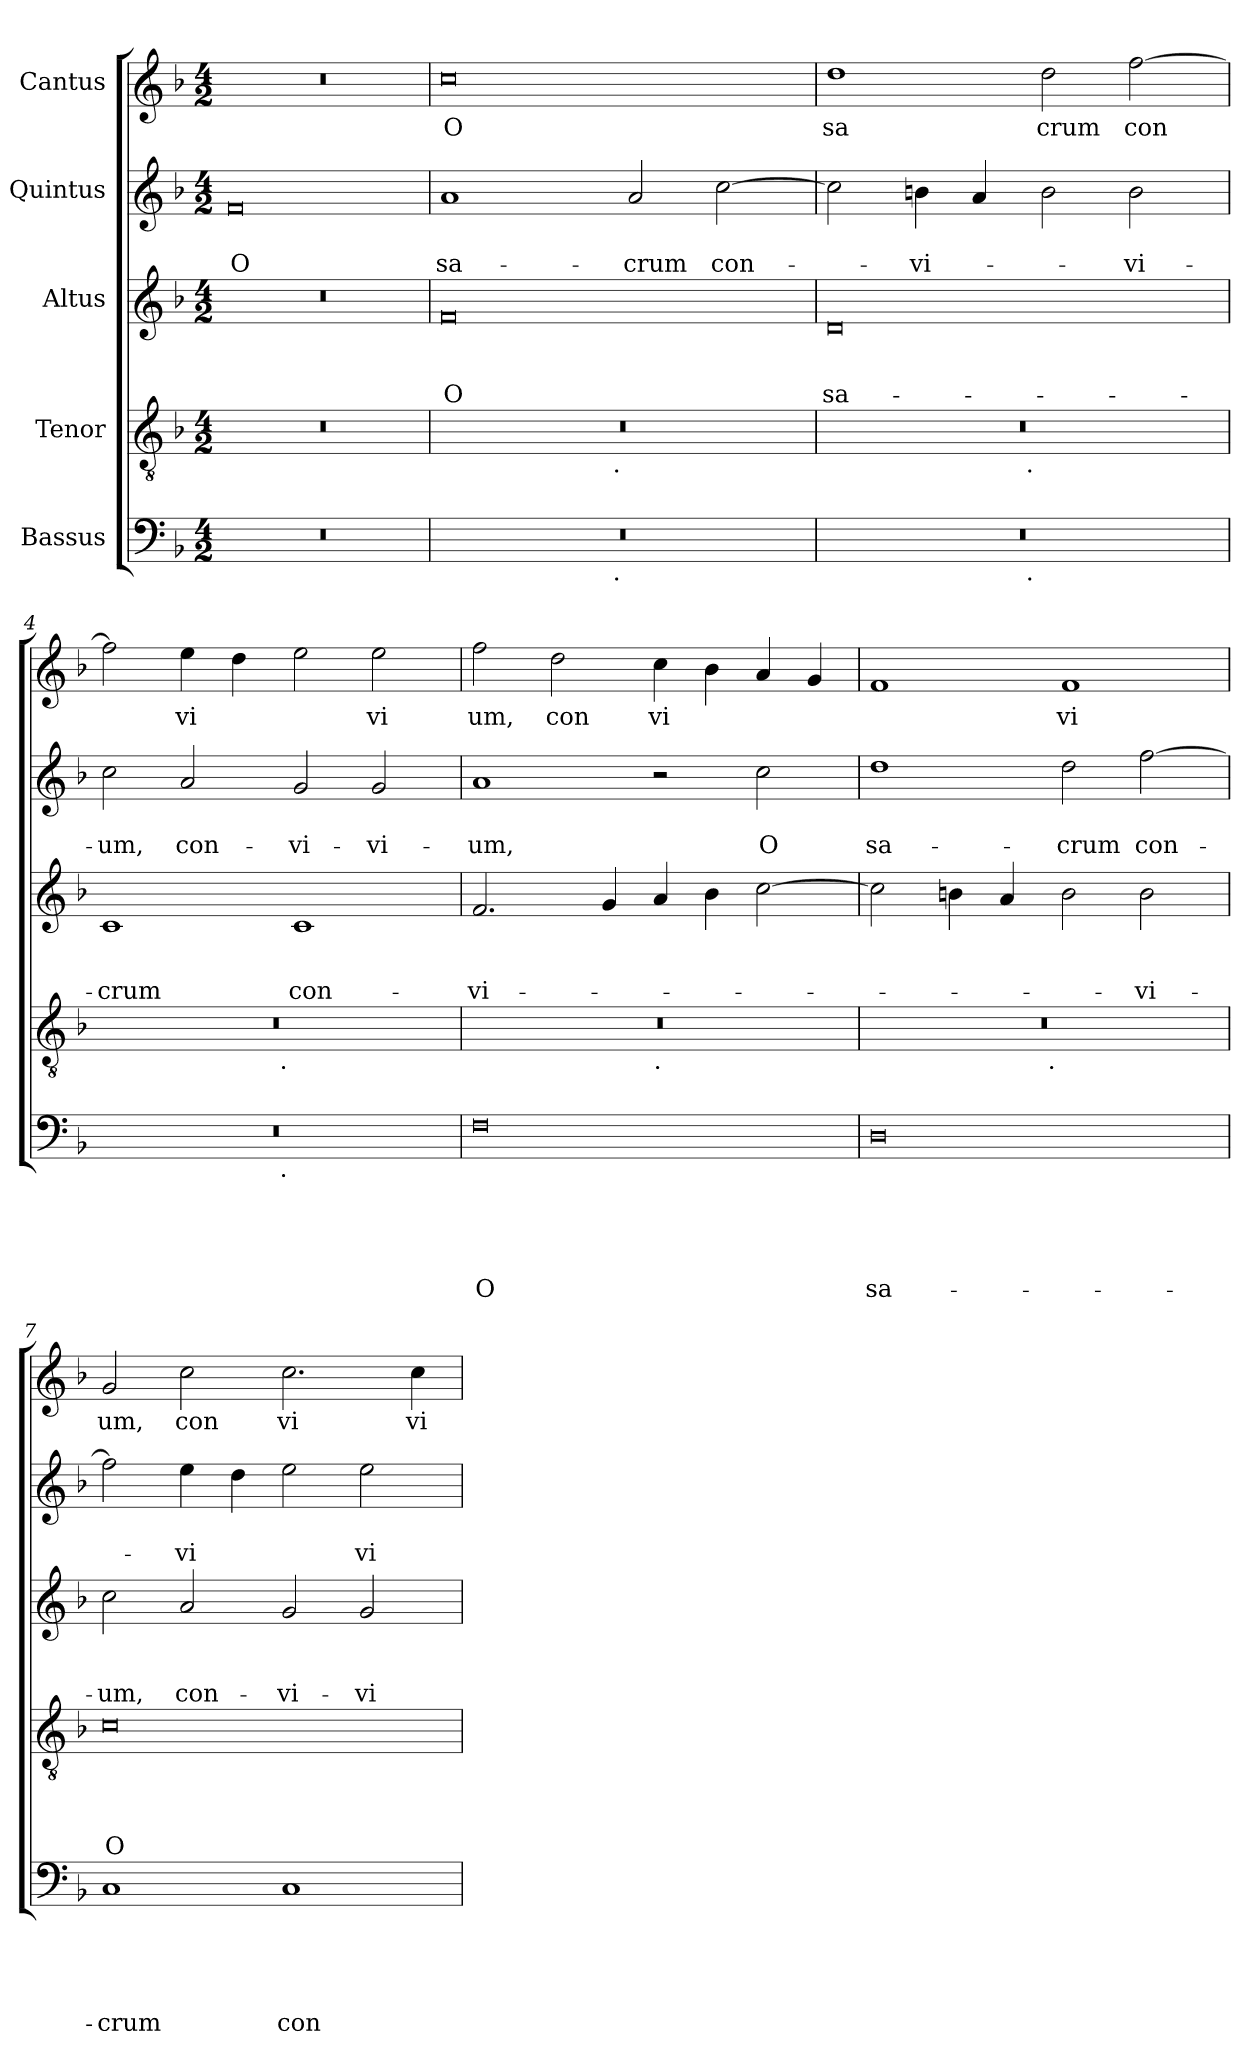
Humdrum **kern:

**kern	**text	**text	**text	**text	**text	**kern	**text	**text	**text	**text	**kern	**text	**text	**text	**kern	**text	**text	**kern	**text
*part5	*part5	*part5	*part5	*part5	*part5	*part4	*part4	*part4	*part4	*part4	*part3	*part3	*part3	*part3	*part2	*part2	*part2	*part1	*part1
*staff5	*staff5	*staff5	*staff5	*staff5	*staff5	*staff4	*staff4	*staff4	*staff4	*staff4	*staff3	*staff3	*staff3	*staff3	*staff2	*staff2	*staff2	*staff1	*staff1
*I"Bassus	*	*	*	*	*	*I"Tenor	*	*	*	*	*I"Altus	*	*	*	*I"Quintus	*	*	*I"Cantus	*
*clefF4	*	*	*	*	*	*clefGv2	*	*	*	*	*clefG2	*	*	*	*clefG2	*	*	*clefG2	*
*k[b-]	*	*	*	*	*	*k[b-]	*	*	*	*	*k[b-]	*	*	*	*k[b-]	*	*	*k[b-]	*
*F:	*	*	*	*	*	*F:	*	*	*	*	*F:	*	*	*	*F:	*	*	*F:	*
*M4/2	*	*	*	*	*	*M4/2	*	*	*	*	*M4/2	*	*	*	*M4/2	*	*	*M4/2	*
=1	=1	=1	=1	=1	=1	=1	=1	=1	=1	=1	=1	=1	=1	=1	=1	=1	=1	=1	=1
!	!	!	!	!	!	!	!	!	!	!	!	!	!	!	!	!	!LO:LY:b	!	!
0r	.	.	.	.	.	0r	.	.	.	.	0r	.	.	.	0f	.	O	0r	.
=2	=2	=2	=2	=2	=2	=2	=2	=2	=2	=2	=2	=2	=2	=2	=2	=2	=2	=2	=2
!	!	!	!	!	!	!	!	!	!	!	!	!	!	!LO:LY:b	!	!	!LO:LY:b	!	!LO:LY:b
*^	*	*	*	*	*	*^	*	*	*	*	*	*	*	*	*	*	*	*	*
0r	2ryy	.	.	.	.	.	0r	2ryy	.	.	.	.	0f	.	.	O	1a	.	sa-	0cc	O
.	4...ryy	.	.	.	.	.	.	4...ryy	.	.	.	.	.	.	.	.	.	.	.	.	.
!	!	!	!	!	!	!	!	!LO:TX:b:t=.	!	!	!	!	!	!	!	!	!	!	!	!	!
!	!LO:TX:b:t=.	!	!	!	!	!	!	!	!	!	!	!	!	!	!	!	!	!	!	!	!
.	1ryy	.	.	.	.	.	.	1ryy	.	.	.	.	.	.	.	.	.	.	.	.	.
!	!	!	!	!	!	!	!	!	!	!	!	!	!	!	!	!	!	!	!LO:LY:b	!	!
.	.	.	.	.	.	.	.	.	.	.	.	.	.	.	.	.	2a/	.	-crum	.	.
!	!	!	!	!	!	!	!	!	!	!	!	!	!	!	!	!	!	!	!LO:LY:b	!	!
.	.	.	.	.	.	.	.	.	.	.	.	.	.	.	.	.	[>2cc\	.	con-	.	.
.	32ryy	.	.	.	.	.	.	32ryy	.	.	.	.	.	.	.	.	.	.	.	.	.
=3	=3	=3	=3	=3	=3	=3	=3	=3	=3	=3	=3	=3	=3	=3	=3	=3	=3	=3	=3	=3	=3
!	!	!	!	!	!	!	!	!	!	!	!	!	!	!	!	!LO:LY:b	!	!	!	!	!LO:LY:b
0r	2ryy	.	.	.	.	.	0r	2ryy	.	.	.	.	0d	.	.	sa-	2cc\]	.	.	1dd	sa
!	!	!	!	!	!	!	!	!	!	!	!	!	!	!	!	!	!	!	!LO:LY:b	!	!
.	4...ryy	.	.	.	.	.	.	4...ryy	.	.	.	.	.	.	.	.	4bn\	.	-vi-	.	.
.	.	.	.	.	.	.	.	.	.	.	.	.	.	.	.	.	4a/	.	.	.	.
!	!	!	!	!	!	!	!	!LO:TX:b:t=.	!	!	!	!	!	!	!	!	!	!	!	!	!
!	!LO:TX:b:t=.	!	!	!	!	!	!	!	!	!	!	!	!	!	!	!	!	!	!	!	!
.	1ryy	.	.	.	.	.	.	1ryy	.	.	.	.	.	.	.	.	.	.	.	.	.
!	!	!	!	!	!	!	!	!	!	!	!	!	!	!	!	!	!	!	!	!	!LO:LY:b
.	.	.	.	.	.	.	.	.	.	.	.	.	.	.	.	.	2b\	.	.	2dd\	crum
!	!	!	!	!	!	!	!	!	!	!	!	!	!	!	!	!	!	!	!LO:LY:b	!	!LO:LY:b
.	.	.	.	.	.	.	.	.	.	.	.	.	.	.	.	.	2b\	.	-vi-	[>2ff\	con
.	32ryy	.	.	.	.	.	.	32ryy	.	.	.	.	.	.	.	.	.	.	.	.	.
=4	=4	=4	=4	=4	=4	=4	=4	=4	=4	=4	=4	=4	=4	=4	=4	=4	=4	=4	=4	=4	=4
!	!	!	!	!	!	!	!	!	!	!	!	!	!	!	!	!LO:LY:b	!	!	!LO:LY:b	!	!
0r	2ryy	.	.	.	.	.	0r	2ryy	.	.	.	.	1c	.	.	-crum	2cc\	.	-um,	2ff\]	.
!	!	!	!	!	!	!	!	!	!	!	!	!	!	!	!	!	!	!	!LO:LY:b	!	!LO:LY:b
.	4...ryy	.	.	.	.	.	.	4...ryy	.	.	.	.	.	.	.	.	2a/	.	con-	4ee\	vi
.	.	.	.	.	.	.	.	.	.	.	.	.	.	.	.	.	.	.	.	4dd\	.
!	!	!	!	!	!	!	!	!LO:TX:b:t=.	!	!	!	!	!	!	!	!	!	!	!	!	!
!	!LO:TX:b:t=.	!	!	!	!	!	!	!	!	!	!	!	!	!	!	!	!	!	!	!	!
.	1ryy	.	.	.	.	.	.	1ryy	.	.	.	.	.	.	.	.	.	.	.	.	.
!	!	!	!	!	!	!	!	!	!	!	!	!	!	!	!	!LO:LY:b	!	!	!LO:LY:b	!	!
.	.	.	.	.	.	.	.	.	.	.	.	.	1c	.	.	con-	2g/	.	-vi-	2ee\	.
!	!	!	!	!	!	!	!	!	!	!	!	!	!	!	!	!	!	!	!LO:LY:b	!	!LO:LY:b
.	.	.	.	.	.	.	.	.	.	.	.	.	.	.	.	.	2g/	.	-vi-	2ee\	vi
.	32ryy	.	.	.	.	.	.	32ryy	.	.	.	.	.	.	.	.	.	.	.	.	.
=5	=5	=5	=5	=5	=5	=5	=5	=5	=5	=5	=5	=5	=5	=5	=5	=5	=5	=5	=5	=5	=5
!	!	!	!	!	!	!LO:LY:b	!	!	!	!	!	!	!	!	!	!LO:LY:b	!	!	!LO:LY:b	!	!LO:LY:b
*v	*v	*	*	*	*	*	*	*	*	*	*	*	*	*	*	*	*	*	*	*	*
0F	.	.	.	.	O	0r	1ryy	.	.	.	.	2.f/	.	.	-vi-	1a	.	-um,	2ff>\	um,
!	!	!	!	!	!	!	!	!	!	!	!	!	!	!	!	!	!	!	!	!LO:LY:b
.	.	.	.	.	.	.	.	.	.	.	.	.	.	.	.	.	.	.	2dd\	con
.	.	.	.	.	.	.	.	.	.	.	.	4g/	.	.	.	.	.	.	.	.
!	!	!	!	!	!	!	!LO:TX:b:t=.	!	!	!	!	!	!	!	!	!	!	!	!	!
!	!	!	!	!	!	!	!	!	!	!	!	!	!	!	!	!	!	!	!	!LO:LY:b
.	.	.	.	.	.	.	1ryy	.	.	.	.	4a/	.	.	.	2r	.	.	4cc\	vi
.	.	.	.	.	.	.	.	.	.	.	.	4b-\	.	.	.	.	.	.	4b-\	.
!	!	!	!	!	!	!	!	!	!	!	!	!	!	!	!	!	!	!LO:LY:b	!	!
.	.	.	.	.	.	.	.	.	.	.	.	[>2cc\	.	.	.	2cc\	.	O	4a/	.
.	.	.	.	.	.	.	.	.	.	.	.	.	.	.	.	.	.	.	4g/	.
=6	=6	=6	=6	=6	=6	=6	=6	=6	=6	=6	=6	=6	=6	=6	=6	=6	=6	=6	=6	=6
!	!	!	!	!	!LO:LY:b	!	!	!	!	!	!	!	!	!	!	!	!	!LO:LY:b	!	!
0D	.	.	.	.	sa-	0r	2ryy	.	.	.	.	2cc\]	.	.	.	1dd	.	sa-	1f	.
.	.	.	.	.	.	.	4...ryy	.	.	.	.	4bn\	.	.	.	.	.	.	.	.
.	.	.	.	.	.	.	.	.	.	.	.	4a/	.	.	.	.	.	.	.	.
!	!	!	!	!	!	!	!LO:TX:b:t=.	!	!	!	!	!	!	!	!	!	!	!	!	!
.	.	.	.	.	.	.	1ryy	.	.	.	.	.	.	.	.	.	.	.	.	.
!	!	!	!	!	!	!	!	!	!	!	!	!	!	!	!	!	!	!LO:LY:b	!	!LO:LY:b
.	.	.	.	.	.	.	.	.	.	.	.	2b\	.	.	.	2dd\	.	-crum	1f	vi
!	!	!	!	!	!	!	!	!	!	!	!	!	!	!	!LO:LY:b	!	!	!LO:LY:b	!	!
.	.	.	.	.	.	.	.	.	.	.	.	2b\	.	.	-vi-	[<2ff\	.	con-	.	.
.	.	.	.	.	.	.	32ryy	.	.	.	.	.	.	.	.	.	.	.	.	.
!!LO:LB:g=z
=7	=7	=7	=7	=7	=7	=7	=7	=7	=7	=7	=7	=7	=7	=7	=7	=7	=7	=7	=7	=7
!	!	!	!	!	!LO:LY:b	!	!	!	!	!	!LO:LY:b	!	!	!	!LO:LY:b	!	!	!	!	!LO:LY:b
*	*	*	*	*	*	*v	*v	*	*	*	*	*	*	*	*	*	*	*	*	*
1C	.	.	.	.	-crum	0c	.	.	.	O	2cc\	.	.	-um,	2ff\]	.	.	2g/	um,
!	!	!	!	!	!	!	!	!	!	!	!	!	!	!LO:LY:b	!	!	!LO:LY:b	!	!LO:LY:b
.	.	.	.	.	.	.	.	.	.	.	2a/	.	.	con-	4ee\	.	-vi	2cc\	con
.	.	.	.	.	.	.	.	.	.	.	.	.	.	.	4dd\	.	.	.	.
!	!	!	!	!	!LO:LY:b	!	!	!	!	!	!	!	!	!LO:LY:b	!	!	!	!	!LO:LY:b
1C	.	.	.	.	con	.	.	.	.	.	2g/	.	.	-vi-	2ee\	.	.	2.cc\	vi
!	!	!	!	!	!	!	!	!	!	!	!	!	!	!LO:LY:b	!	!	!LO:LY:b	!	!
.	.	.	.	.	.	.	.	.	.	.	2g/	.	.	-vi-	2ee\	.	vi	.	.
!	!	!	!	!	!	!	!	!	!	!	!	!	!	!	!	!	!	!	!LO:LY:b
.	.	.	.	.	.	.	.	.	.	.	.	.	.	.	.	.	.	4cc\	vi
=	=	=	=	=	=	=	=	=	=	=	=	=	=	=	=	=	=	=	=
*-	*-	*-	*-	*-	*-	*-	*-	*-	*-	*-	*-	*-	*-	*-	*-	*-	*-	*-	*-
